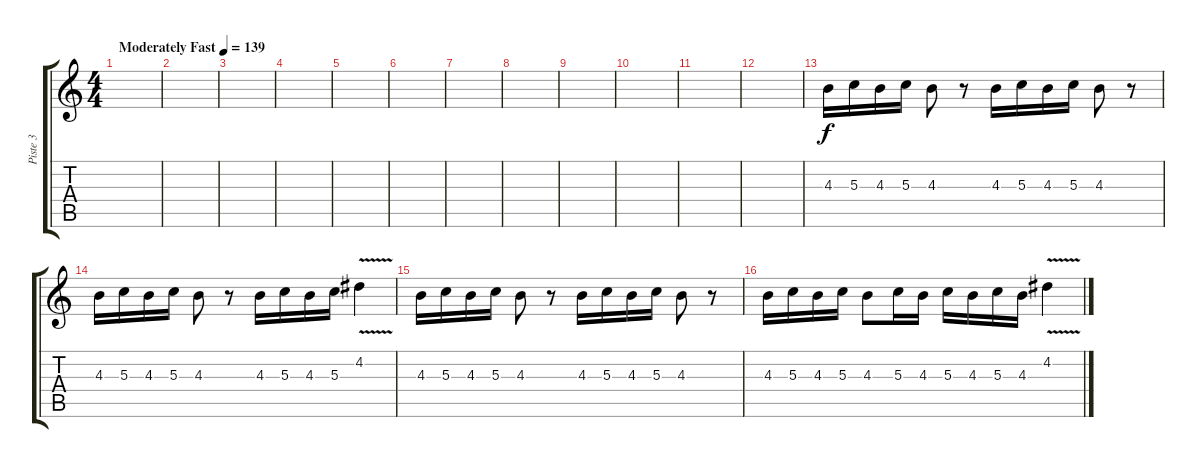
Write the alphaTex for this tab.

\track ("Piste 3" "Piste 3") {instrument distortionguitar}
\staff {score tabs}
\tuning (E4 B3 G3 D3 A2 E2) {hide}
\ts (4 4)
\tempo (139 "Moderately Fast")
\clef g2
\ks c
|
|
|
|
|
|
|
|
|
|
|
|
4.3.16 5.3.16 4.3.16 5.3.16 4.3.8 r.8 4.3.16 5.3.16 4.3.16 5.3.16 4.3.8 r.8 |
4.3.16 5.3.16 4.3.16 5.3.16 4.3.8 r.8 4.3.16 5.3.16 4.3.16 5.3.16 4.2{v}.4 |
4.3.16 5.3.16 4.3.16 5.3.16 4.3.8 r.8 4.3.16 5.3.16 4.3.16 5.3.16 4.3.8 r.8 |
4.3.16 5.3.16 4.3.16 5.3.16 4.3.8 5.3.16 4.3.16 5.3.16 4.3.16 5.3.16 4.3.16 4.2{v}.4
